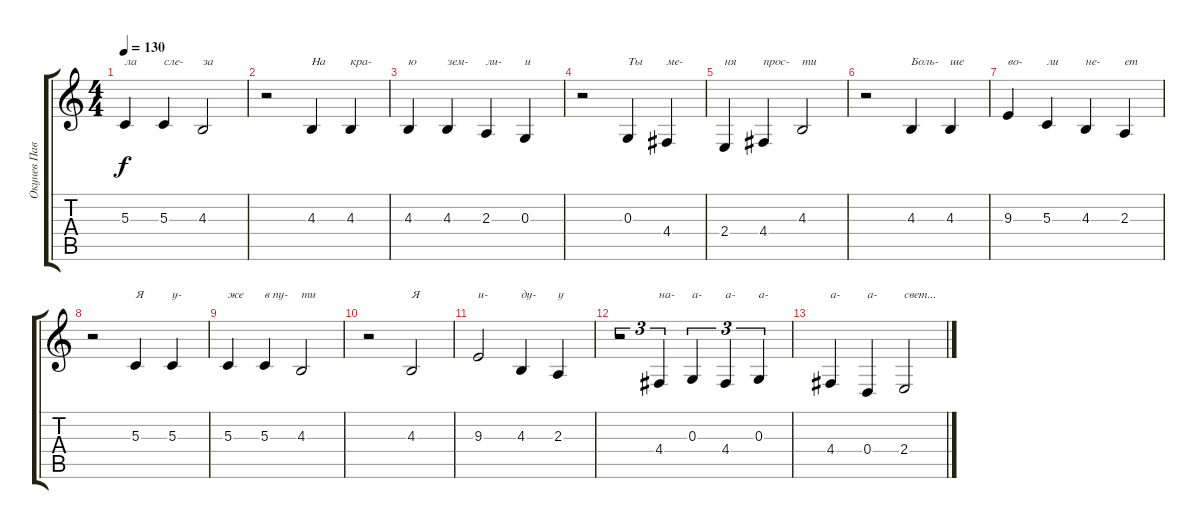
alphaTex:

\track ("Окунев Павел" "Окунев Пав") {instrument altosax}
\staff {score tabs}
\tuning (E4 B3 G3 D3 A2 E2) {hide}
\ts (4 4)
\tempo 130
\clef g2
\ks c
5.3.4{txt "ла" dy f} 5.3.4{txt "сле-"} 4.3.2{txt "за"} |
r.2 4.3.4{txt "На"} 4.3.4{txt "кра-"} |
4.3.4{txt "ю"} 4.3.4{txt "зем-"} 2.3.4{txt "ли-"} 0.3.4{txt "и"} |
r.2 0.3.4{txt "Ты"} 4.4.4{txt "ме-"} |
2.4.4{txt "ня"} 4.4.4{txt "прос-"} 4.3.2{txt "ти"} |
r.2 4.3.4{txt "Боль-"} 4.3.4{txt "ше"} |
9.3.4{txt "во-"} 5.3.4{txt "ли"} 4.3.4{txt "не-"} 2.3.4{txt "ет"} |
r.2 5.3.4{txt "Я"} 5.3.4{txt "у-"} |
5.3.4{txt "же"} 5.3.4{txt "в пу-"} 4.3.2{txt "ти"} |
r.2 4.3.2{txt "Я"} |
9.3.2{txt "и-"} 4.3.4{txt "ду-"} 2.3.4{txt "у"} |
r.2{tu (3 2)} 4.4.4{tu (3 2) txt "на-"} 0.3.4{tu (3 2) txt "а-"} 4.4.4{tu (3 2) txt "а-"} 0.3.4{tu (3 2) txt "а-"} |
4.4.4{txt "а-"} 0.4.4{txt "а-"} 2.4.2{txt "свет..."}
